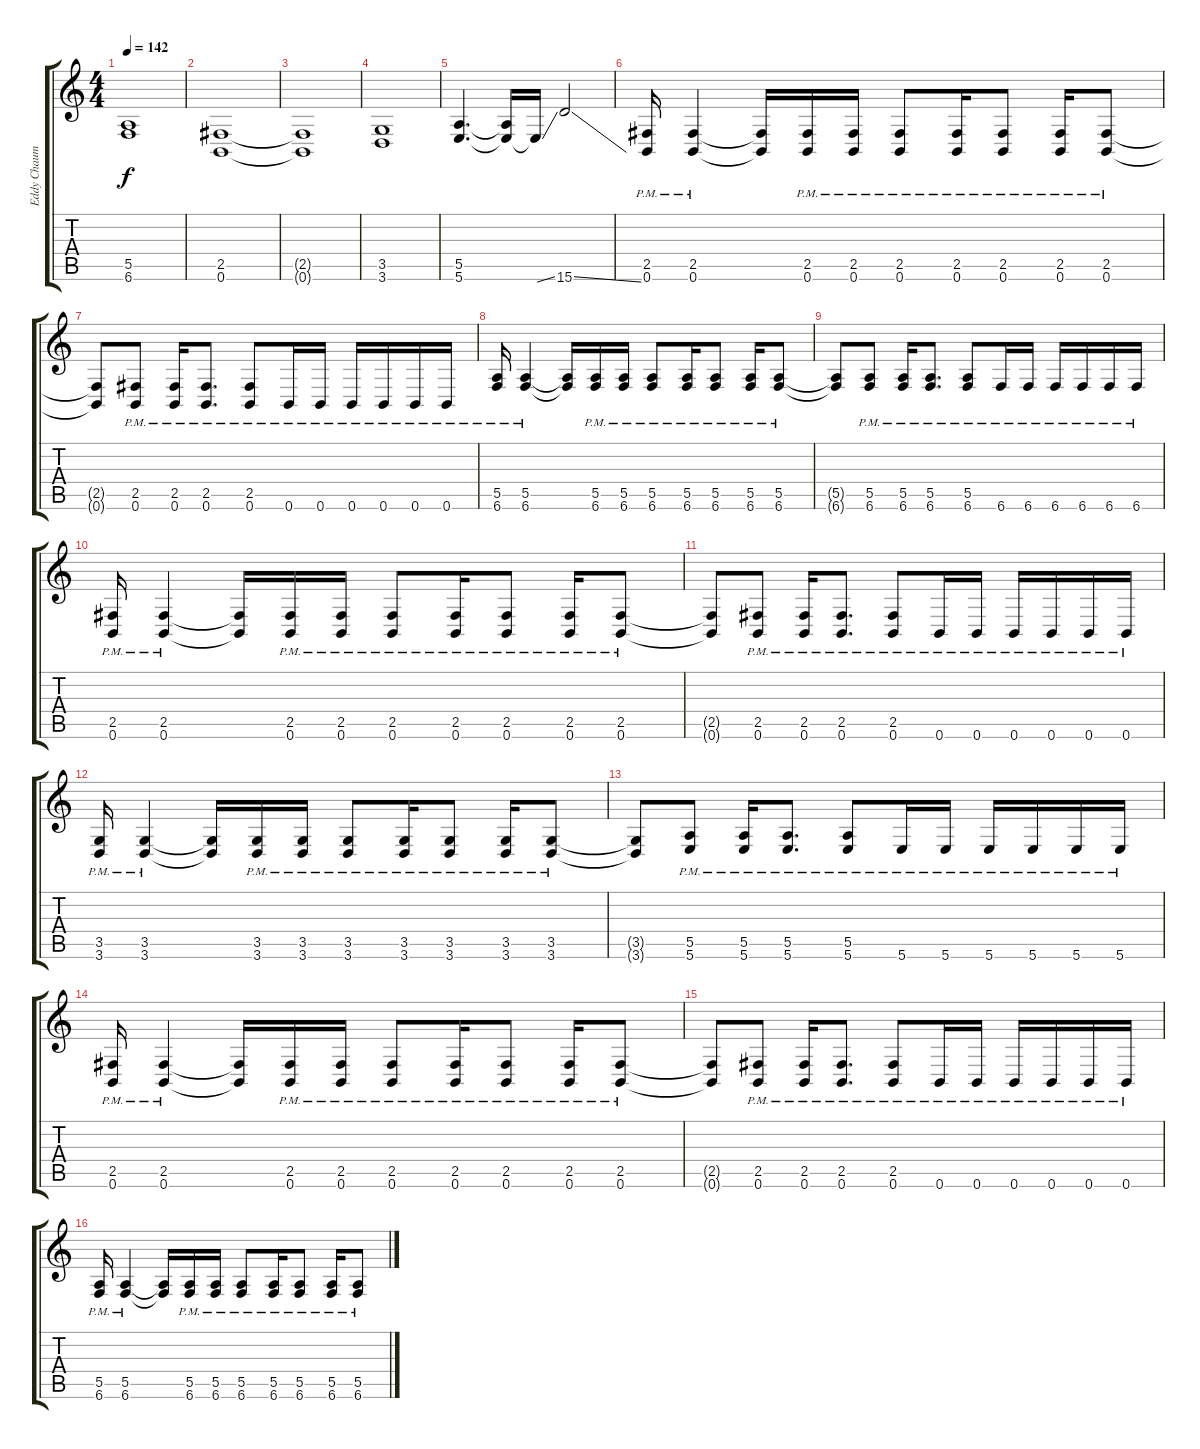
\track ("Eddy Chaumulot (Rythm)" "Eddy Chaum") {instrument distortionguitar}
\staff {score tabs}
\tuning (B3 Gb3 D3 A2 E2 B1) {hide}
\ts (4 4)
\tempo 142
\clef g2
\ks c
(5.5{t} 6.6{t}).1{dy f} |
(2.5 0.6).1 |
(2.5{t} 0.6{t}).1 |
(3.5 3.6).1 |
(5.5 5.6).4{d} (5.5{t} 5.6{t}).16 5.6{ss t}.16 15.6{ss}.2 |
(2.5{pm} 0.6{pm}).16 (2.5{pm} 0.6{pm}).4 (2.5{t} 0.6{t}).16 (2.5{pm} 0.6{pm}).16 (2.5{pm} 0.6{pm}).16 (2.5{pm} 0.6{pm}).8 (2.5{pm} 0.6{pm}).16 (2.5{pm} 0.6{pm}).8 (2.5{pm} 0.6{pm}).16 (2.5{pm} 0.6{pm}).8 |
(2.5{t} 0.6{t}).8 (2.5{pm} 0.6{pm}).8 (2.5{pm} 0.6{pm}).16 (2.5{pm} 0.6{pm}).8{d} (2.5{pm} 0.6{pm}).8 0.6{pm}.16 0.6{pm}.16 0.6{pm}.16 0.6{pm}.16 0.6{pm}.16 0.6{pm}.16 |
(5.5{pm} 6.6{pm}).16 (5.5{pm} 6.6{pm}).4 (5.5{t} 6.6{t}).16 (5.5{pm} 6.6{pm}).16 (5.5{pm} 6.6{pm}).16 (5.5{pm} 6.6{pm}).8 (5.5{pm} 6.6{pm}).16 (5.5{pm} 6.6{pm}).8 (5.5{pm} 6.6{pm}).16 (5.5{pm} 6.6{pm}).8 |
(5.5{t} 6.6{t}).8 (5.5{pm} 6.6{pm}).8 (5.5{pm} 6.6{pm}).16 (5.5{pm} 6.6{pm}).8{d} (5.5{pm} 6.6{pm}).8 6.6{pm}.16 6.6{pm}.16 6.6{pm}.16 6.6{pm}.16 6.6{pm}.16 6.6{pm}.16 |
(2.5{pm} 0.6{pm}).16 (2.5{pm} 0.6{pm}).4 (2.5{t} 0.6{t}).16 (2.5{pm} 0.6{pm}).16 (2.5{pm} 0.6{pm}).16 (2.5{pm} 0.6{pm}).8 (2.5{pm} 0.6{pm}).16 (2.5{pm} 0.6{pm}).8 (2.5{pm} 0.6{pm}).16 (2.5{pm} 0.6{pm}).8 |
(2.5{t} 0.6{t}).8 (2.5{pm} 0.6{pm}).8 (2.5{pm} 0.6{pm}).16 (2.5{pm} 0.6{pm}).8{d} (2.5{pm} 0.6{pm}).8 0.6{pm}.16 0.6{pm}.16 0.6{pm}.16 0.6{pm}.16 0.6{pm}.16 0.6{pm}.16 |
(3.5{pm} 3.6{pm}).16 (3.5{pm} 3.6{pm}).4 (3.5{t} 3.6{t}).16 (3.5{pm} 3.6{pm}).16 (3.5{pm} 3.6{pm}).16 (3.5{pm} 3.6{pm}).8 (3.5{pm} 3.6{pm}).16 (3.5{pm} 3.6{pm}).8 (3.5{pm} 3.6{pm}).16 (3.5{pm} 3.6{pm}).8 |
(3.5{t} 3.6{t}).8 (5.5{pm} 5.6{pm}).8 (5.5{pm} 5.6{pm}).16 (5.5{pm} 5.6{pm}).8{d} (5.5{pm} 5.6{pm}).8 5.6{pm}.16 5.6{pm}.16 5.6{pm}.16 5.6{pm}.16 5.6{pm}.16 5.6{pm}.16 |
(2.5{pm} 0.6{pm}).16 (2.5{pm} 0.6{pm}).4 (2.5{t} 0.6{t}).16 (2.5{pm} 0.6{pm}).16 (2.5{pm} 0.6{pm}).16 (2.5{pm} 0.6{pm}).8 (2.5{pm} 0.6{pm}).16 (2.5{pm} 0.6{pm}).8 (2.5{pm} 0.6{pm}).16 (2.5{pm} 0.6{pm}).8 |
(2.5{t} 0.6{t}).8 (2.5{pm} 0.6{pm}).8 (2.5{pm} 0.6{pm}).16 (2.5{pm} 0.6{pm}).8{d} (2.5{pm} 0.6{pm}).8 0.6{pm}.16 0.6{pm}.16 0.6{pm}.16 0.6{pm}.16 0.6{pm}.16 0.6{pm}.16 |
(5.5{pm} 6.6{pm}).16 (5.5{pm} 6.6{pm}).4 (5.5{t} 6.6{t}).16 (5.5{pm} 6.6{pm}).16 (5.5{pm} 6.6{pm}).16 (5.5{pm} 6.6{pm}).8 (5.5{pm} 6.6{pm}).16 (5.5{pm} 6.6{pm}).8 (5.5{pm} 6.6{pm}).16 (5.5{pm} 6.6{pm}).8
